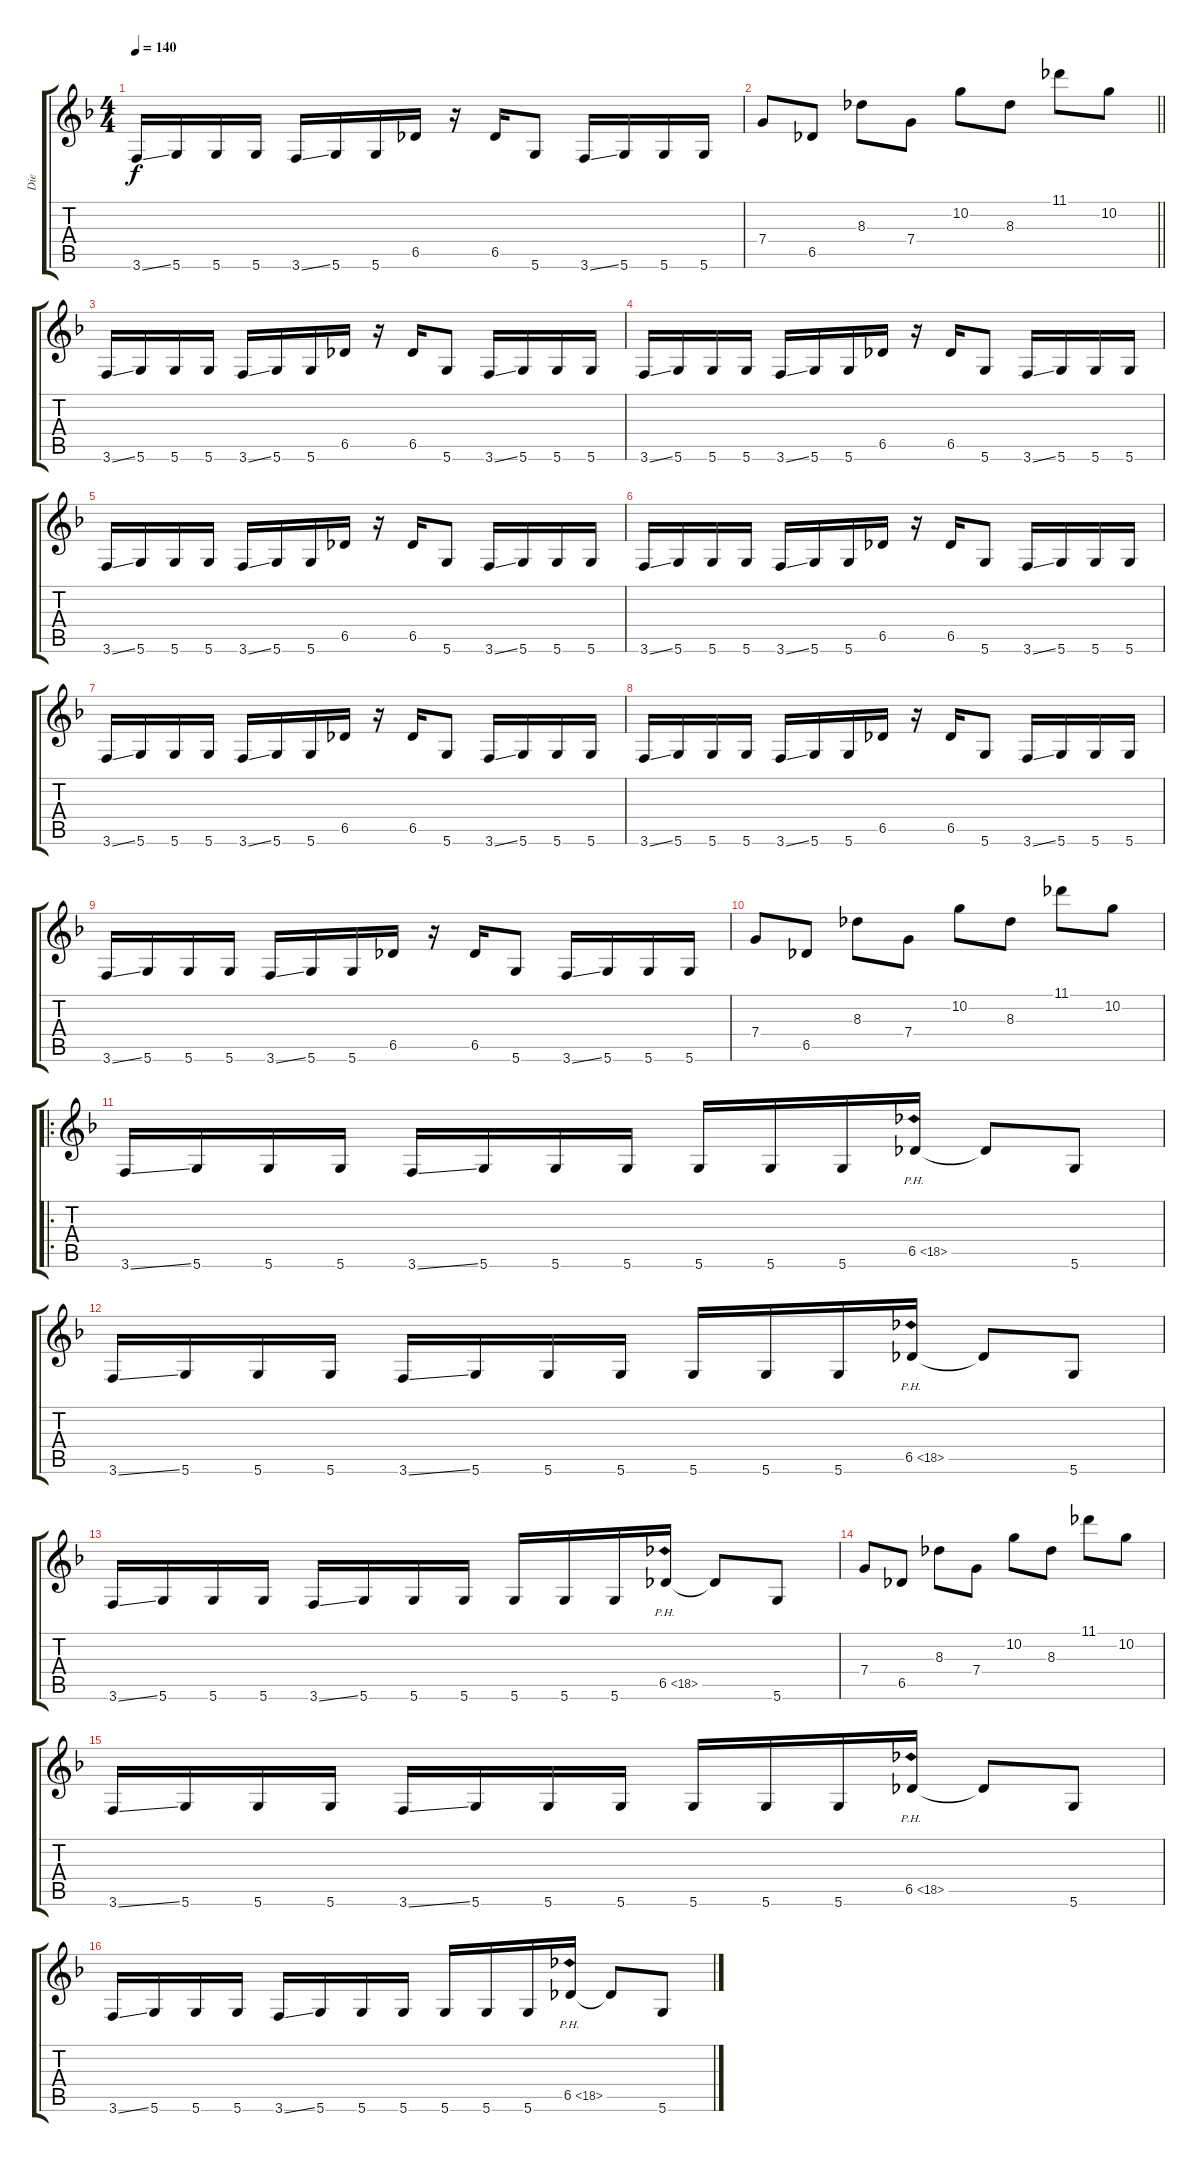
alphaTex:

\track ("Die" "Die") {instrument distortionguitar}
\staff {score tabs}
\tuning (D4 A3 F3 C3 G2 D2) {hide}
\ts (4 4)
\tempo 140
\clef g2
\ks dminor
3.6{ss}.16{dy f} 5.6.16 5.6.16 5.6.16 3.6{ss}.16 5.6.16 5.6.16 6.5.16 r.16 6.5.16 5.6.8 3.6{ss}.16 5.6.16 5.6.16 5.6.16 |
\barLineRight lightlight
7.4.8 6.5.8 8.3.8 7.4.8 10.2.8 8.3.8 11.1.8 10.2.8 |
3.6{ss}.16 5.6.16 5.6.16 5.6.16 3.6{ss}.16 5.6.16 5.6.16 6.5.16 r.16 6.5.16 5.6.8 3.6{ss}.16 5.6.16 5.6.16 5.6.16 |
3.6{ss}.16 5.6.16 5.6.16 5.6.16 3.6{ss}.16 5.6.16 5.6.16 6.5.16 r.16 6.5.16 5.6.8 3.6{ss}.16 5.6.16 5.6.16 5.6.16 |
3.6{ss}.16 5.6.16 5.6.16 5.6.16 3.6{ss}.16 5.6.16 5.6.16 6.5.16 r.16 6.5.16 5.6.8 3.6{ss}.16 5.6.16 5.6.16 5.6.16 |
3.6{ss}.16 5.6.16 5.6.16 5.6.16 3.6{ss}.16 5.6.16 5.6.16 6.5.16 r.16 6.5.16 5.6.8 3.6{ss}.16 5.6.16 5.6.16 5.6.16 |
3.6{ss}.16 5.6.16 5.6.16 5.6.16 3.6{ss}.16 5.6.16 5.6.16 6.5.16 r.16 6.5.16 5.6.8 3.6{ss}.16 5.6.16 5.6.16 5.6.16 |
3.6{ss}.16 5.6.16 5.6.16 5.6.16 3.6{ss}.16 5.6.16 5.6.16 6.5.16 r.16 6.5.16 5.6.8 3.6{ss}.16 5.6.16 5.6.16 5.6.16 |
3.6{ss}.16 5.6.16 5.6.16 5.6.16 3.6{ss}.16 5.6.16 5.6.16 6.5.16 r.16 6.5.16 5.6.8 3.6{ss}.16 5.6.16 5.6.16 5.6.16 |
7.4.8 6.5.8 8.3.8 7.4.8 10.2.8 8.3.8 11.1.8 10.2.8 |
\ro
3.6{ss}.16 5.6.16 5.6.16 5.6.16 3.6{ss}.16 5.6.16 5.6.16 5.6.16 5.6.16 5.6.16 5.6.16 6.5{ph 12}.16 6.5{t}.8 5.6.8 |
3.6{ss}.16 5.6.16 5.6.16 5.6.16 3.6{ss}.16 5.6.16 5.6.16 5.6.16 5.6.16 5.6.16 5.6.16 6.5{ph 12}.16 6.5{t}.8 5.6.8 |
3.6{ss}.16 5.6.16 5.6.16 5.6.16 3.6{ss}.16 5.6.16 5.6.16 5.6.16 5.6.16 5.6.16 5.6.16 6.5{ph 12}.16 6.5{t}.8 5.6.8 |
7.4.8 6.5.8 8.3.8 7.4.8 10.2.8 8.3.8 11.1.8 10.2.8 |
3.6{ss}.16 5.6.16 5.6.16 5.6.16 3.6{ss}.16 5.6.16 5.6.16 5.6.16 5.6.16 5.6.16 5.6.16 6.5{ph 12}.16 6.5{t}.8 5.6.8 |
3.6{ss}.16 5.6.16 5.6.16 5.6.16 3.6{ss}.16 5.6.16 5.6.16 5.6.16 5.6.16 5.6.16 5.6.16 6.5{ph 12}.16 6.5{t}.8 5.6.8
